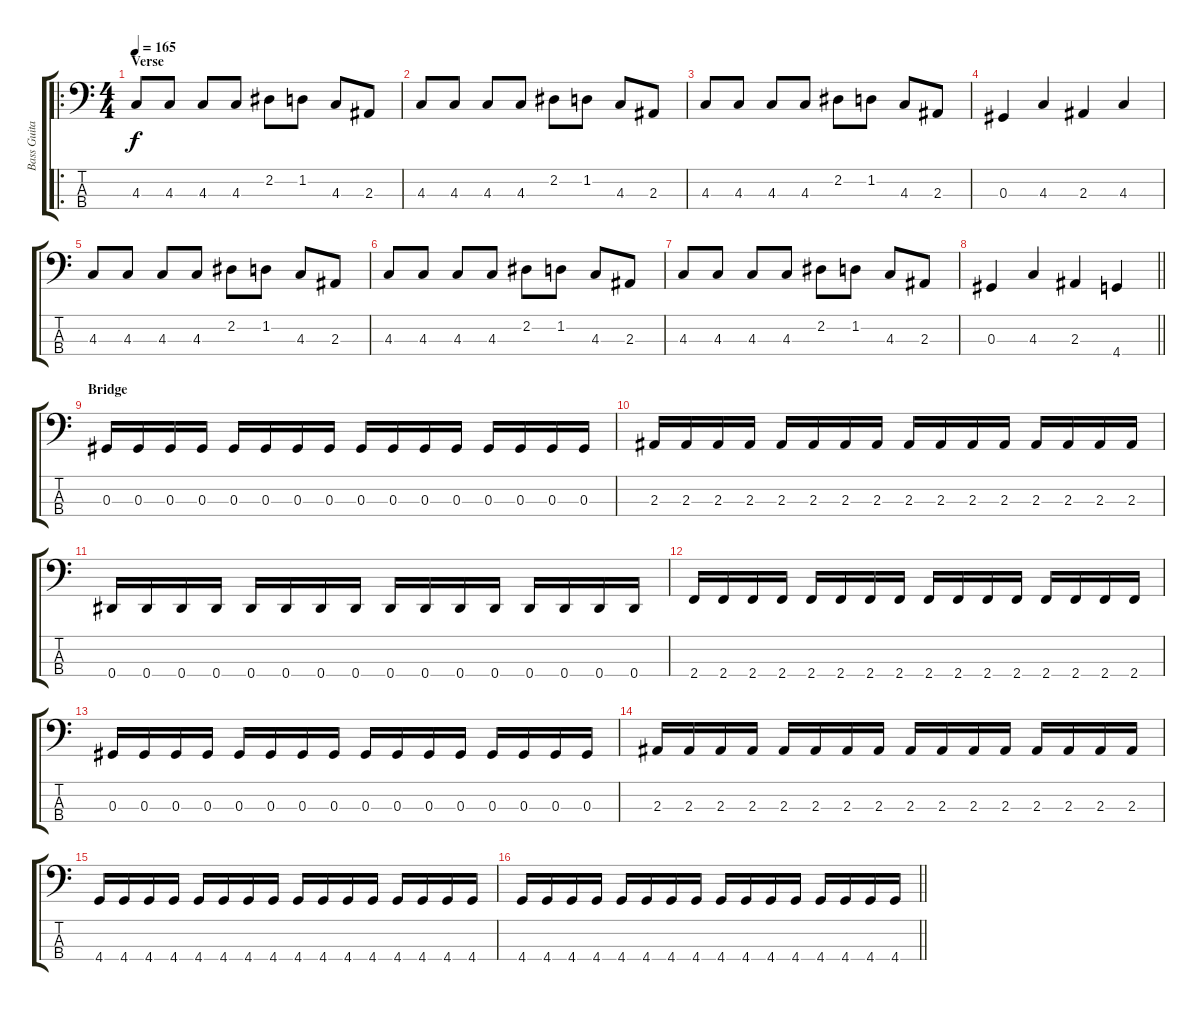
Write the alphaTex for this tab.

\track ("Bass Guitar" "Bass Guita") {instrument electricbasspick}
\staff {score tabs}
\tuning (Gb2 Db2 Ab1 Eb1) {hide}
\ro
\ts (4 4)
\section ("" "Verse")
\tempo 165
\clef f4
\ks c
4.3.8{dy f} 4.3.8 4.3.8 4.3.8 2.2.8 1.2.8 4.3.8 2.3.8 |
4.3.8 4.3.8 4.3.8 4.3.8 2.2.8 1.2.8 4.3.8 2.3.8 |
4.3.8 4.3.8 4.3.8 4.3.8 2.2.8 1.2.8 4.3.8 2.3.8 |
0.3.4 4.3.4 2.3.4 4.3.4 |
4.3.8 4.3.8 4.3.8 4.3.8 2.2.8 1.2.8 4.3.8 2.3.8 |
4.3.8 4.3.8 4.3.8 4.3.8 2.2.8 1.2.8 4.3.8 2.3.8 |
4.3.8 4.3.8 4.3.8 4.3.8 2.2.8 1.2.8 4.3.8 2.3.8 |
\barLineRight lightlight
0.3.4 4.3.4 2.3.4 4.4.4 |
\section ("" "Bridge")
0.3.16 0.3.16 0.3.16 0.3.16 0.3.16 0.3.16 0.3.16 0.3.16 0.3.16 0.3.16 0.3.16 0.3.16 0.3.16 0.3.16 0.3.16 0.3.16 |
2.3.16 2.3.16 2.3.16 2.3.16 2.3.16 2.3.16 2.3.16 2.3.16 2.3.16 2.3.16 2.3.16 2.3.16 2.3.16 2.3.16 2.3.16 2.3.16 |
0.4.16 0.4.16 0.4.16 0.4.16 0.4.16 0.4.16 0.4.16 0.4.16 0.4.16 0.4.16 0.4.16 0.4.16 0.4.16 0.4.16 0.4.16 0.4.16 |
2.4.16 2.4.16 2.4.16 2.4.16 2.4.16 2.4.16 2.4.16 2.4.16 2.4.16 2.4.16 2.4.16 2.4.16 2.4.16 2.4.16 2.4.16 2.4.16 |
0.3.16 0.3.16 0.3.16 0.3.16 0.3.16 0.3.16 0.3.16 0.3.16 0.3.16 0.3.16 0.3.16 0.3.16 0.3.16 0.3.16 0.3.16 0.3.16 |
2.3.16 2.3.16 2.3.16 2.3.16 2.3.16 2.3.16 2.3.16 2.3.16 2.3.16 2.3.16 2.3.16 2.3.16 2.3.16 2.3.16 2.3.16 2.3.16 |
4.4.16 4.4.16 4.4.16 4.4.16 4.4.16 4.4.16 4.4.16 4.4.16 4.4.16 4.4.16 4.4.16 4.4.16 4.4.16 4.4.16 4.4.16 4.4.16 |
\barLineRight lightlight
4.4.16 4.4.16 4.4.16 4.4.16 4.4.16 4.4.16 4.4.16 4.4.16 4.4.16 4.4.16 4.4.16 4.4.16 4.4.16 4.4.16 4.4.16 4.4.16
